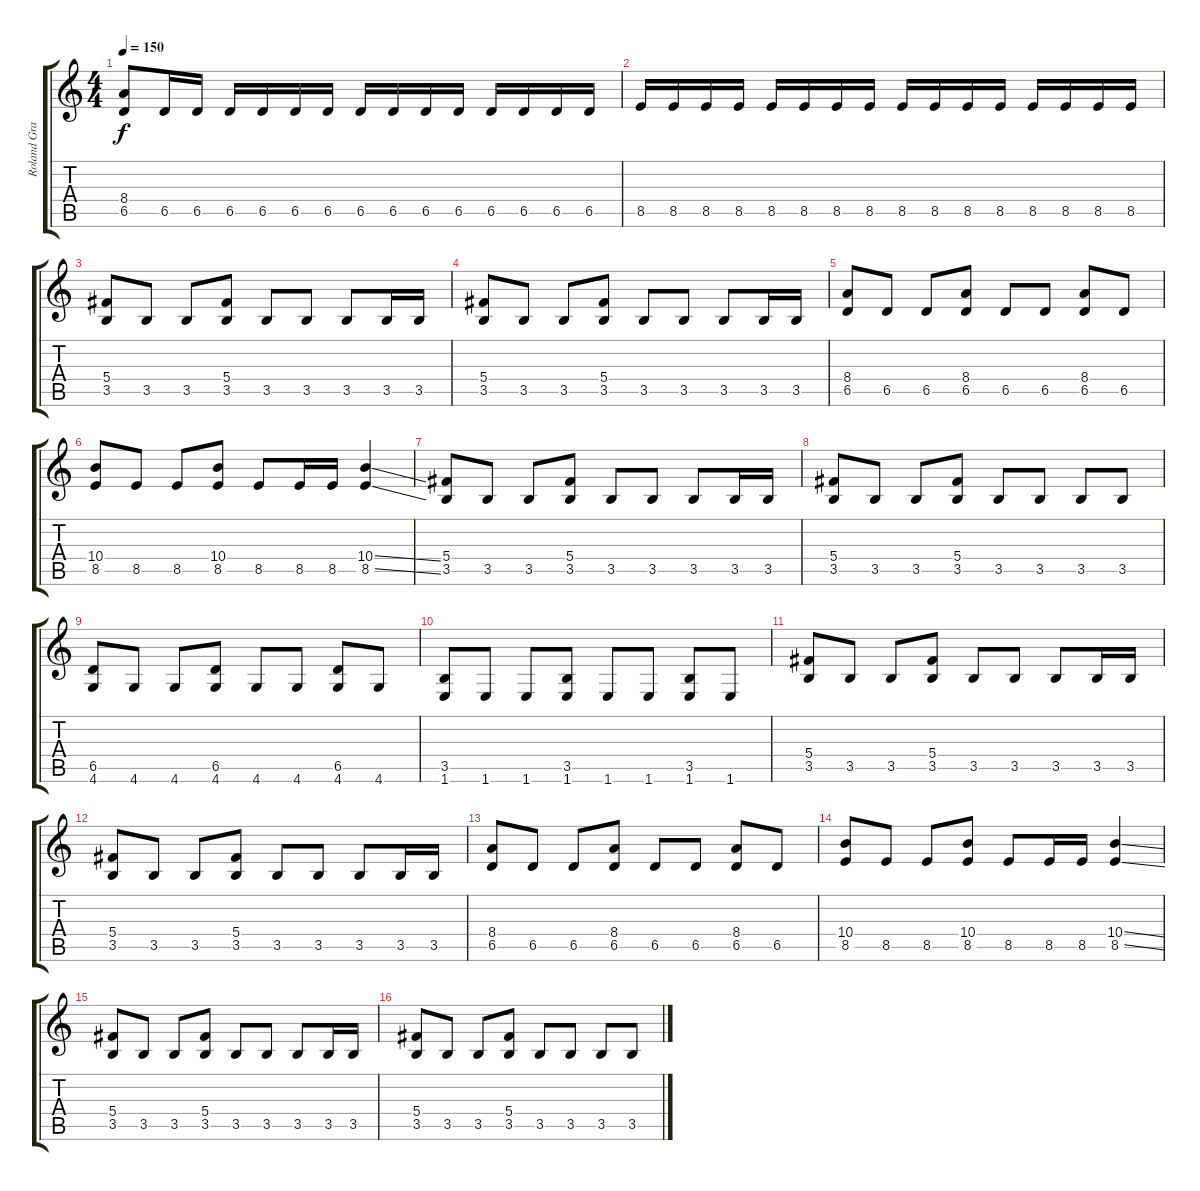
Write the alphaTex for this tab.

\track ("Roland Grapow 2" "Roland Gra") {instrument distortionguitar}
\staff {score tabs}
\tuning (Eb4 Bb3 Gb3 Db3 Ab2 Eb2) {hide}
\ts (4 4)
\tempo 150
\clef g2
\ks c
(8.4 6.5).8{dy f} 6.5.16 6.5.16 6.5.16 6.5.16 6.5.16 6.5.16 6.5.16 6.5.16 6.5.16 6.5.16 6.5.16 6.5.16 6.5.16 6.5.16 |
8.5.16 8.5.16 8.5.16 8.5.16 8.5.16 8.5.16 8.5.16 8.5.16 8.5.16 8.5.16 8.5.16 8.5.16 8.5.16 8.5.16 8.5.16 8.5.16 |
(5.4 3.5).8 3.5.8 3.5.8 (5.4 3.5).8 3.5.8 3.5.8 3.5.8 3.5.16 3.5.16 |
(5.4 3.5).8 3.5.8 3.5.8 (5.4 3.5).8 3.5.8 3.5.8 3.5.8 3.5.16 3.5.16 |
(8.4 6.5).8 6.5.8 6.5.8 (8.4 6.5).8 6.5.8 6.5.8 (8.4 6.5).8 6.5.8 |
(10.4 8.5).8 8.5.8 8.5.8 (10.4 8.5).8 8.5.8 8.5.16 8.5.16 (10.4{ss} 8.5{ss}).4 |
(5.4 3.5).8 3.5.8 3.5.8 (5.4 3.5).8 3.5.8 3.5.8 3.5.8 3.5.16 3.5.16 |
(5.4 3.5).8 3.5.8 3.5.8 (5.4 3.5).8 3.5.8 3.5.8 3.5.8 3.5.8 |
(6.5 4.6).8 4.6.8 4.6.8 (6.5 4.6).8 4.6.8 4.6.8 (6.5 4.6).8 4.6.8 |
(3.5 1.6).8 1.6.8 1.6.8 (3.5 1.6).8 1.6.8 1.6.8 (3.5 1.6).8 1.6.8 |
(5.4 3.5).8 3.5.8 3.5.8 (5.4 3.5).8 3.5.8 3.5.8 3.5.8 3.5.16 3.5.16 |
(5.4 3.5).8 3.5.8 3.5.8 (5.4 3.5).8 3.5.8 3.5.8 3.5.8 3.5.16 3.5.16 |
(8.4 6.5).8 6.5.8 6.5.8 (8.4 6.5).8 6.5.8 6.5.8 (8.4 6.5).8 6.5.8 |
(10.4 8.5).8 8.5.8 8.5.8 (10.4 8.5).8 8.5.8 8.5.16 8.5.16 (10.4{ss} 8.5{ss}).4 |
(5.4 3.5).8 3.5.8 3.5.8 (5.4 3.5).8 3.5.8 3.5.8 3.5.8 3.5.16 3.5.16 |
(5.4 3.5).8 3.5.8 3.5.8 (5.4 3.5).8 3.5.8 3.5.8 3.5.8 3.5.8
